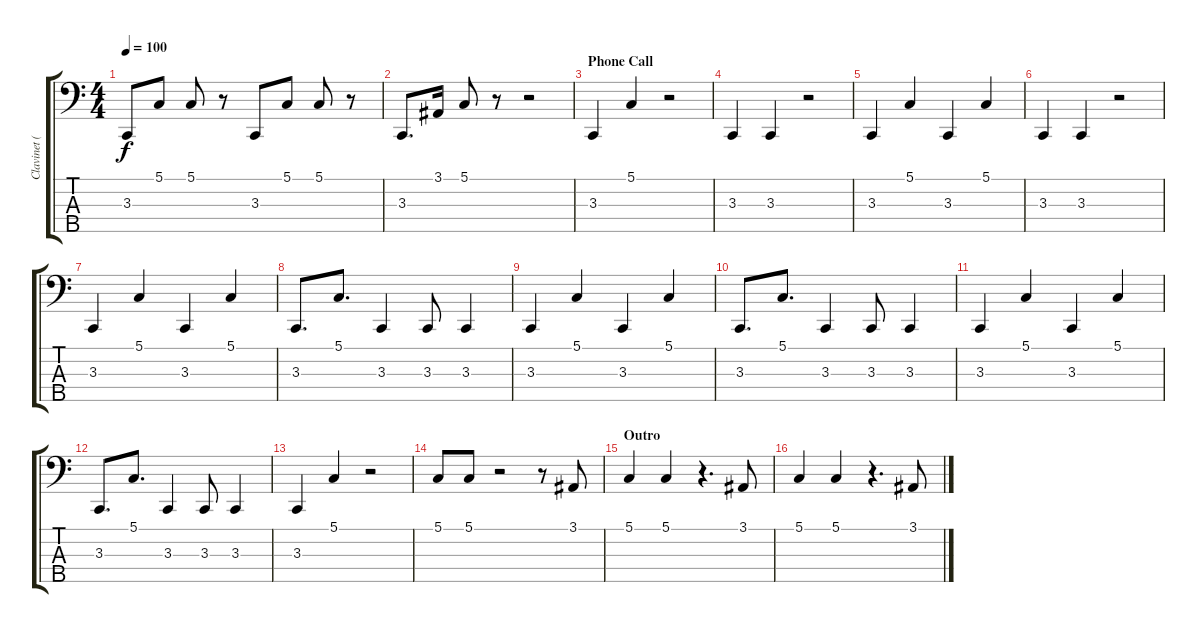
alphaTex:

\track ("Clavinet (Preston)" "Clavinet (") {instrument clavinet}
\staff {score tabs}
\tuning (G2 D2 A1 E1 B0) {hide}
\ts (4 4)
\tempo 100
\clef f4
\ks c
3.3.8{dy f} 5.1.8 5.1.8 r.8 3.3.8 5.1.8 5.1.8 r.8 |
3.3.8{d} 3.1.16 5.1.8 r.8 r.2 |
\section ("" "Phone Call")
3.3.4 5.1.4 r.2 |
3.3.4 3.3.4 r.2 |
3.3.4 5.1.4 3.3.4 5.1.4 |
3.3.4 3.3.4 r.2 |
3.3.4 5.1.4 3.3.4 5.1.4 |
3.3.8{d} 5.1.8{d} 3.3.4 3.3.8 3.3.4 |
3.3.4 5.1.4 3.3.4 5.1.4 |
3.3.8{d} 5.1.8{d} 3.3.4 3.3.8 3.3.4 |
3.3.4 5.1.4 3.3.4 5.1.4 |
3.3.8{d} 5.1.8{d} 3.3.4 3.3.8 3.3.4 |
3.3.4 5.1.4 r.2 |
5.1.8 5.1.8 r.2 r.8 3.1.8 |
\section ("" "Outro")
5.1.4 5.1.4 r.4{d} 3.1.8 |
5.1.4 5.1.4 r.4{d} 3.1.8
